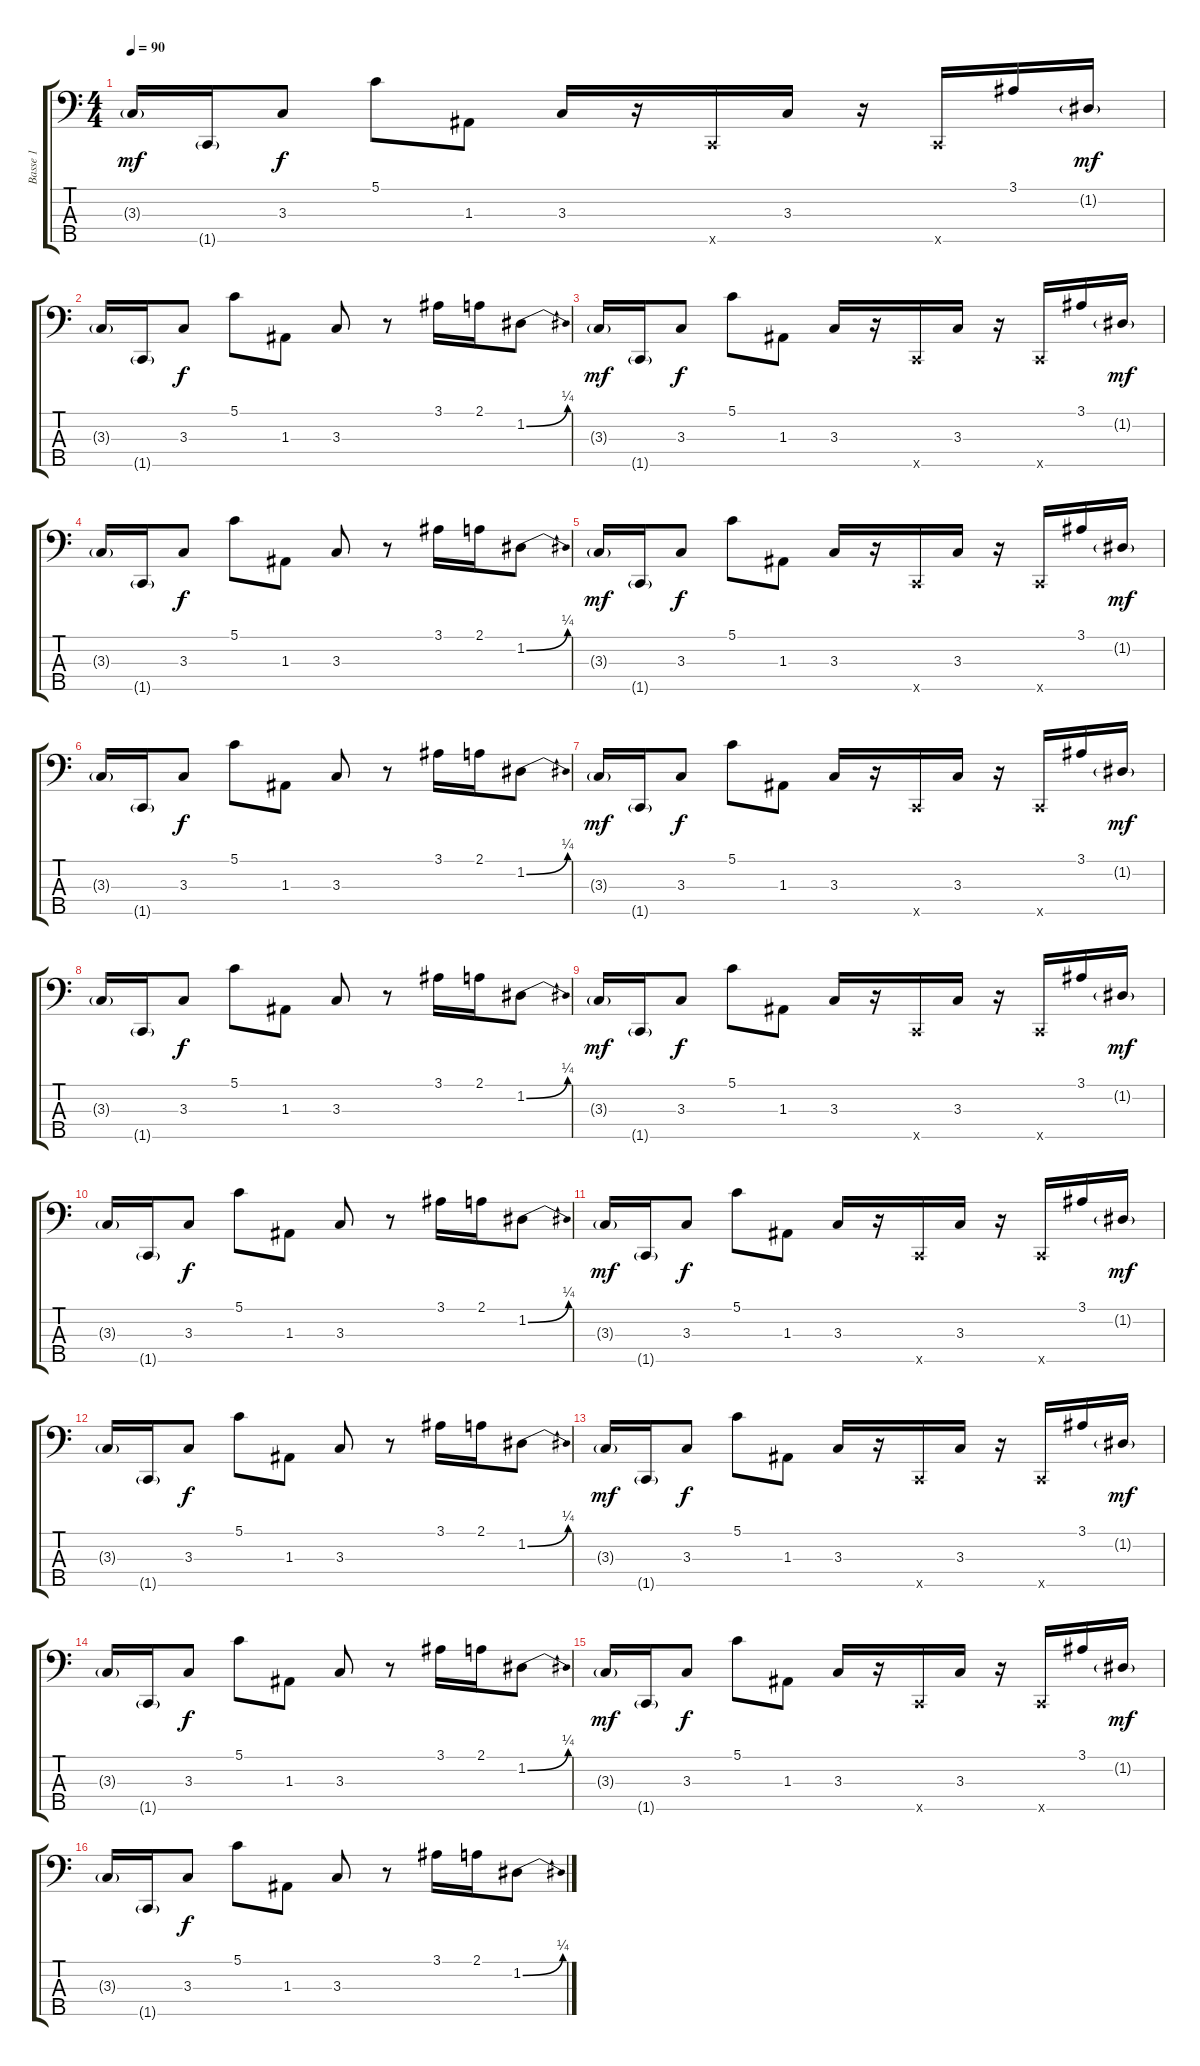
\track ("Basse 1" "Basse 1") {instrument synthbass2}
\staff {score tabs}
\tuning (G2 D2 A1 E1 B0) {hide}
\ts (4 4)
\tempo 90
\clef f4
\ks c
3.3{g}.16{dy mf} 1.5{g}.16 3.3.8{dy f} 5.1.8 1.3.8 3.3.16 r.16 1.5{x}.16 3.3.16 r.16 1.5{x}.16 3.1.16 1.2{g}.16{dy mf} |
3.3{g}.16 1.5{g}.16 3.3.8{dy f} 5.1.8 1.3.8 3.3.8 r.8 3.1.16 2.1.16 1.2{be (bend 0 0 60 1)}.8 |
3.3{g}.16{dy mf} 1.5{g}.16 3.3.8{dy f} 5.1.8 1.3.8 3.3.16 r.16 1.5{x}.16 3.3.16 r.16 1.5{x}.16 3.1.16 1.2{g}.16{dy mf} |
3.3{g}.16 1.5{g}.16 3.3.8{dy f} 5.1.8 1.3.8 3.3.8 r.8 3.1.16 2.1.16 1.2{be (bend 0 0 60 1)}.8 |
3.3{g}.16{dy mf} 1.5{g}.16 3.3.8{dy f} 5.1.8 1.3.8 3.3.16 r.16 1.5{x}.16 3.3.16 r.16 1.5{x}.16 3.1.16 1.2{g}.16{dy mf} |
3.3{g}.16 1.5{g}.16 3.3.8{dy f} 5.1.8 1.3.8 3.3.8 r.8 3.1.16 2.1.16 1.2{be (bend 0 0 60 1)}.8 |
3.3{g}.16{dy mf} 1.5{g}.16 3.3.8{dy f} 5.1.8 1.3.8 3.3.16 r.16 1.5{x}.16 3.3.16 r.16 1.5{x}.16 3.1.16 1.2{g}.16{dy mf} |
3.3{g}.16 1.5{g}.16 3.3.8{dy f} 5.1.8 1.3.8 3.3.8 r.8 3.1.16 2.1.16 1.2{be (bend 0 0 60 1)}.8 |
3.3{g}.16{dy mf} 1.5{g}.16 3.3.8{dy f} 5.1.8 1.3.8 3.3.16 r.16 1.5{x}.16 3.3.16 r.16 1.5{x}.16 3.1.16 1.2{g}.16{dy mf} |
3.3{g}.16 1.5{g}.16 3.3.8{dy f} 5.1.8 1.3.8 3.3.8 r.8 3.1.16 2.1.16 1.2{be (bend 0 0 60 1)}.8 |
3.3{g}.16{dy mf} 1.5{g}.16 3.3.8{dy f} 5.1.8 1.3.8 3.3.16 r.16 1.5{x}.16 3.3.16 r.16 1.5{x}.16 3.1.16 1.2{g}.16{dy mf} |
3.3{g}.16 1.5{g}.16 3.3.8{dy f} 5.1.8 1.3.8 3.3.8 r.8 3.1.16 2.1.16 1.2{be (bend 0 0 60 1)}.8 |
3.3{g}.16{dy mf} 1.5{g}.16 3.3.8{dy f} 5.1.8 1.3.8 3.3.16 r.16 1.5{x}.16 3.3.16 r.16 1.5{x}.16 3.1.16 1.2{g}.16{dy mf} |
3.3{g}.16 1.5{g}.16 3.3.8{dy f} 5.1.8 1.3.8 3.3.8 r.8 3.1.16 2.1.16 1.2{be (bend 0 0 60 1)}.8 |
3.3{g}.16{dy mf} 1.5{g}.16 3.3.8{dy f} 5.1.8 1.3.8 3.3.16 r.16 1.5{x}.16 3.3.16 r.16 1.5{x}.16 3.1.16 1.2{g}.16{dy mf} |
3.3{g}.16 1.5{g}.16 3.3.8{dy f} 5.1.8 1.3.8 3.3.8 r.8 3.1.16 2.1.16 1.2{be (bend 0 0 60 1)}.8
